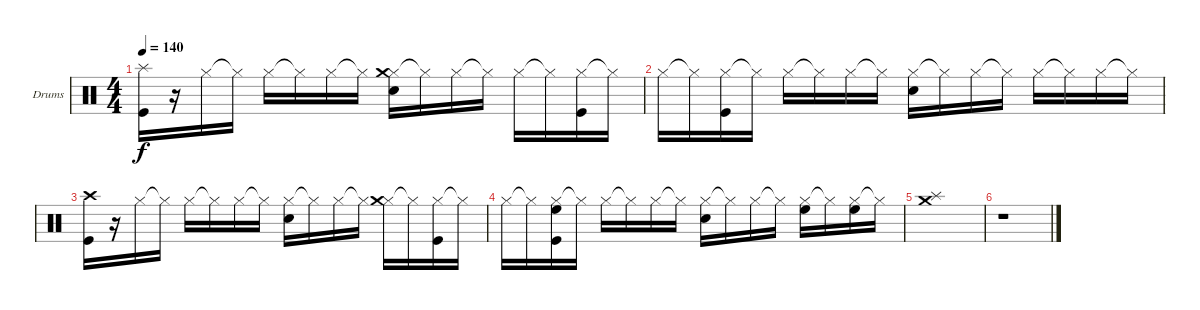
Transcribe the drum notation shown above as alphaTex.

\bracketExtendMode groupsimilarinstruments
\firstSystemTrackNameOrientation horizontal
\otherSystemsTrackNameOrientation horizontal
\track ("Drumkit" "Drums") {instrument percussion}
\staff {score}
\articulation defaults
\ts (4 4)
\tempo 140
\clef neutral
\ks c
("Splash (hit)" "Kick (hit)").16{dy f} r.16 "Hi-Hat (closed)".16 "Hi-Hat (closed)"{t}.16 "Hi-Hat (closed)".16 "Hi-Hat (closed)"{t}.16 "Hi-Hat (closed)".16 "Hi-Hat (closed)"{t}.16 ("Hi-Hat (closed)" "Crash medium (hit)" "Snare (hit) 2").16 "Hi-Hat (closed)"{t}.16 "Hi-Hat (closed)".16 "Hi-Hat (closed)"{t}.16 "Hi-Hat (closed)".16 "Hi-Hat (closed)"{t}.16 ("Hi-Hat (closed)" "Kick (hit)").16 "Hi-Hat (closed)"{t}.16 |
"Hi-Hat (closed)".16 "Hi-Hat (closed)"{t}.16 ("Hi-Hat (closed)" "Kick (hit)").16 "Hi-Hat (closed)"{t}.16 "Hi-Hat (closed)".16 "Hi-Hat (closed)"{t}.16 "Hi-Hat (closed)".16 "Hi-Hat (closed)"{t}.16 ("Hi-Hat (closed)" "Snare (hit) 2").16 "Hi-Hat (closed)"{t}.16 "Hi-Hat (closed)".16 "Hi-Hat (closed)"{t}.16 "Hi-Hat (closed)".16 "Hi-Hat (closed)"{t}.16 "Hi-Hat (closed)".16 "Hi-Hat (closed)"{t}.16 |
("Crash high (hit)" "Kick (hit)").16 r.16 "Hi-Hat (closed)".16 "Hi-Hat (closed)"{t}.16 "Hi-Hat (closed)".16 "Hi-Hat (closed)"{t}.16 "Hi-Hat (closed)".16 "Hi-Hat (closed)"{t}.16 ("Hi-Hat (closed)" "Snare (hit) 2").16 "Hi-Hat (closed)"{t}.16 "Hi-Hat (closed)".16 "Hi-Hat (closed)"{t}.16 ("Hi-Hat (closed)" "Crash medium (hit)").16 "Hi-Hat (closed)"{t}.16 ("Hi-Hat (closed)" "Kick (hit)").16 "Hi-Hat (closed)"{t}.16 |
"Hi-Hat (closed)".16 "Hi-Hat (closed)"{t}.16 ("Hi-Hat (closed)" "High Floor Tom (hit)" "Kick (hit)").16 "Hi-Hat (closed)"{t}.16 "Hi-Hat (closed)".16 "Hi-Hat (closed)"{t}.16 "Hi-Hat (closed)".16 "Hi-Hat (closed)"{t}.16 ("Hi-Hat (closed)" "Snare (hit) 2").16 "Hi-Hat (closed)"{t}.16 "Hi-Hat (closed)".16 "Hi-Hat (closed)"{t}.16 ("Hi-Hat (closed)" "High Floor Tom (hit)").16 "Hi-Hat (closed)"{t}.16 ("Hi-Hat (closed)" "High Floor Tom (hit)").16 "Hi-Hat (closed)"{t}.16 |
("Splash (hit)" "Crash medium (hit)").1 |
r.1
